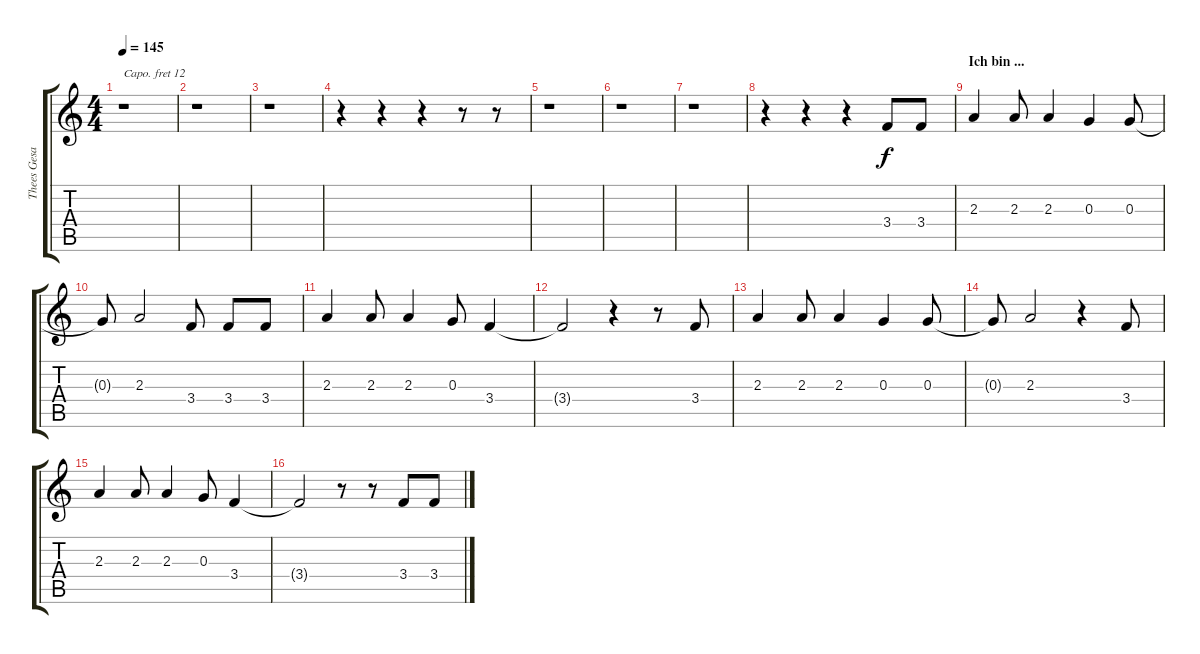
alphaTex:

\track ("Thees Gesang" "Thees Gesa") {instrument panflute}
\staff {score tabs}
\capo 12
\tuning (E4 B3 G3 D3 A2 E2) {hide}
\ts (4 4)
\tempo 145
\clef g2
\ks c
r.1{dy f} |
r.1 |
r.1 |
r.4 r.4 r.4 r.8 r.8 |
r.1 |
r.1 |
r.1 |
r.4 r.4 r.4 3.4.8 3.4.8 |
\section ("" "Ich bin ...")
2.3.4 2.3.8 2.3.4 0.3.4 0.3.8 |
0.3{t}.8 2.3.2 3.4.8 3.4.8 3.4.8 |
2.3.4 2.3.8 2.3.4 0.3.8 3.4.4 |
3.4{t}.2 r.4 r.8 3.4.8 |
2.3.4 2.3.8 2.3.4 0.3.4 0.3.8 |
0.3{t}.8 2.3.2 r.4 3.4.8 |
2.3.4 2.3.8 2.3.4 0.3.8 3.4.4 |
3.4{t}.2 r.8 r.8 3.4.8 3.4.8
